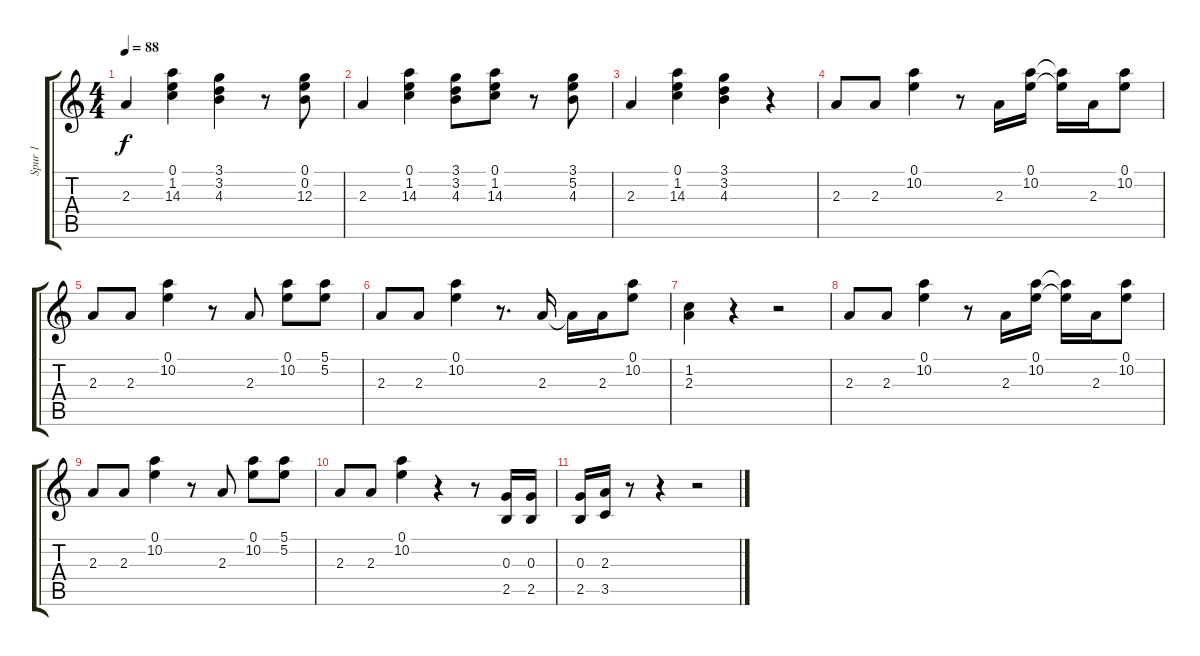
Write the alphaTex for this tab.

\track ("Spur 1" "Spur 1") {instrument acousticguitarnylon bank 7}
\staff {score tabs}
\tuning (E4 B3 G3 D3 A2 E2) {hide}
\ts (4 4)
\tempo 88
\clef g2
\ks c
2.3.4{dy f} (0.1 1.2 14.3).4 (3.1 3.2 4.3).4 r.8 (0.1 0.2 12.3).8 |
2.3.4 (0.1 1.2 14.3).4 (3.1 3.2 4.3).8 (0.1 1.2 14.3).8 r.8 (3.1 5.2 4.3).8 |
2.3.4 (0.1 1.2 14.3).4 (3.1 3.2 4.3).4 r.4 |
2.3.8 2.3.8 (0.1 10.2).4 r.8 2.3.16 (0.1 10.2).16 (0.1{t} 10.2{t}).16 2.3.16 (0.1 10.2).8 |
2.3.8 2.3.8 (0.1 10.2).4 r.8 2.3.8 (0.1 10.2).8 (5.1 5.2).8 |
2.3.8 2.3.8 (0.1 10.2).4 r.8{d} 2.3.16 2.3{t}.16 2.3.16 (0.1 10.2).8 |
(1.2 2.3).4 r.4 r.2 |
2.3.8 2.3.8 (0.1 10.2).4 r.8 2.3.16 (0.1 10.2).16 (0.1{t} 10.2{t}).16 2.3.16 (0.1 10.2).8 |
2.3.8 2.3.8 (0.1 10.2).4 r.8 2.3.8 (0.1 10.2).8 (5.1 5.2).8 |
2.3.8 2.3.8 (0.1 10.2).4 r.4 r.8 (0.3 2.5).16 (0.3 2.5).16 |
(0.3 2.5).16 (2.3 3.5).16 r.8 r.4 r.2
